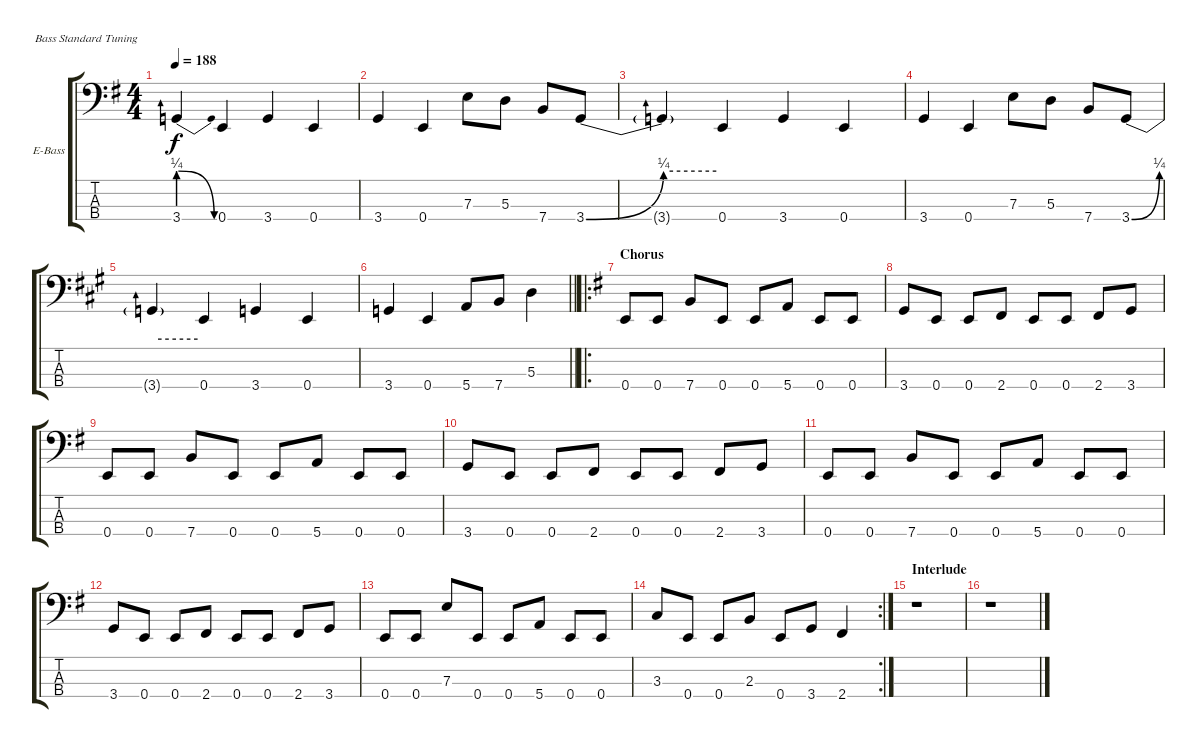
\bracketExtendMode groupsimilarinstruments
\firstSystemTrackNameOrientation horizontal
\otherSystemsTrackNameOrientation horizontal
\track ("Cliff Burton" "E-Bass") {instrument electricbassfinger}
\staff {score tabs}
\tuning (G2 D2 A1 E1)
\ts (4 4)
\tempo 188
\clef f4
\scale
0.3
\ks g
3.4{be (release 0 1 60 0) t}.4{dy f} 0.4.4 3.4.4 0.4.4 |
\scale
0.35 3.4.4 0.4.4 7.3.8 5.3.8 7.4.8 3.4{be (bend 0 0 60 1)}.8 |
\scale
0.275229 3.4{be (hold 0 1 60 1) t}.4 0.4.4 3.4.4 0.4.4 |
\scale
0.321101 3.4.4 0.4.4 7.3.8 5.3.8 7.4.8 3.4{be (bend 0 0 60 1)}.8 |
\scale
0.40367
\ks a
3.4{be (hold 0 1 60 1) t}.4 0.4.4 3.4.4 0.4.4 |
\scale
0.251938
\barLineRight lightlight
3.4.4 0.4.4 5.4.8 7.4.8 5.3.4 |
\ro
\section ("" "Chorus")
\scale
0.437984
\ks g
0.4.8 0.4.8 7.4.8 0.4.8 0.4.8 5.4.8 0.4.8 0.4.8 |
\scale
0.310078 3.4.8 0.4.8 0.4.8 2.4.8 0.4.8 0.4.8 2.4.8 3.4.8 |
\scale
0.333333 0.4.8 0.4.8 7.4.8 0.4.8 0.4.8 5.4.8 0.4.8 0.4.8 |
\scale
0.333333 3.4.8 0.4.8 0.4.8 2.4.8 0.4.8 0.4.8 2.4.8 3.4.8 |
\scale
0.333333 0.4.8 0.4.8 7.4.8 0.4.8 0.4.8 5.4.8 0.4.8 0.4.8 |
\scale
0.336134 3.4.8 0.4.8 0.4.8 2.4.8 0.4.8 0.4.8 2.4.8 3.4.8 |
\scale
0.336134 0.4.8 0.4.8 7.3.8 0.4.8 0.4.8 5.4.8 0.4.8 0.4.8 |
\rc 2
\scale
0.327731 3.3.8 0.4.8 0.4.8 2.3.8 0.4.8 3.4.8 2.4.4 |
\section ("" "Interlude")
\scale
0.333333 r.1 |
\scale
0.333333 r.1
